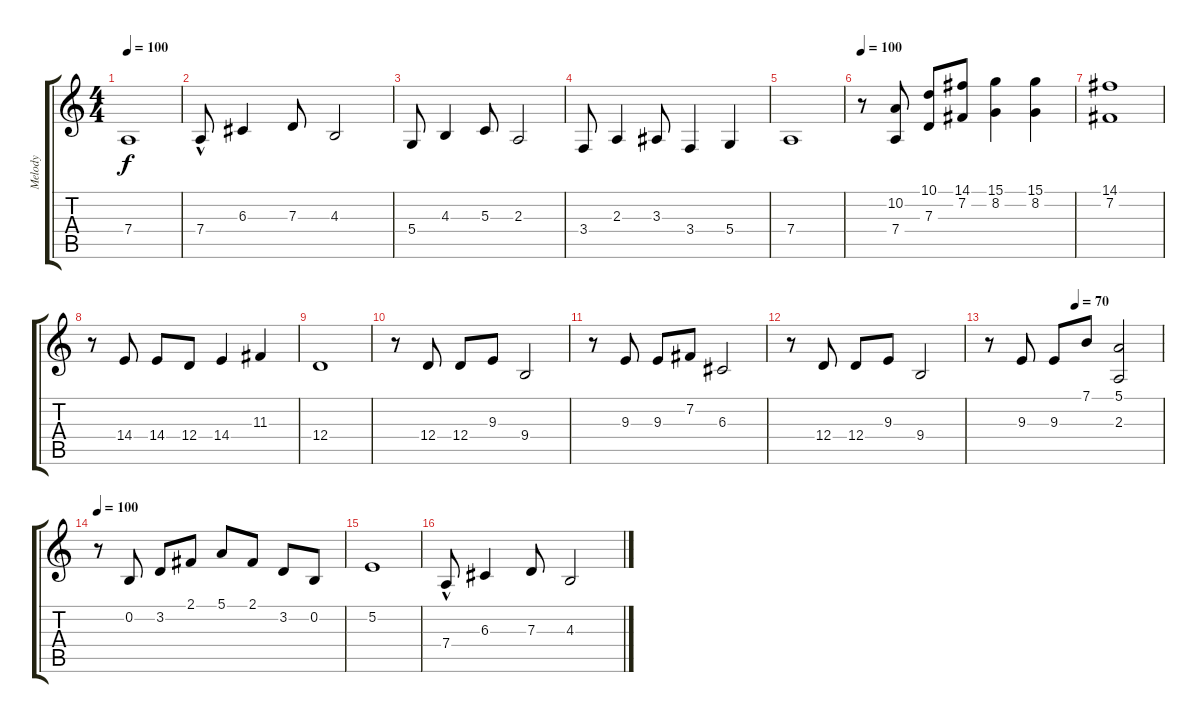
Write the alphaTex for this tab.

\track ("Melody" "Melody") {instrument clarinet}
\staff {score tabs}
\tuning (E4 B3 G3 D3 A2 E2) {hide}
\ts (4 4)
\tempo 100
\clef g2
\ks c
7.4.1{dy f} |
7.4{hac}.8 6.3.4 7.3.8 4.3.2 |
5.4.8 4.3.4 5.3.8 2.3.2 |
3.4.8 2.3.4 3.3.8 3.4.4 5.4.4 |
7.4.1 |
\tempo 100
r.8 (10.2 7.4).8 (10.1 7.3).8 (14.1 7.2).8 (15.1 8.2).4 (15.1 8.2).4 |
(14.1 7.2).1 |
r.8 14.4.8 14.4.8 12.4.8 14.4.4 11.3.4 |
12.4.1 |
r.8 12.4.8 12.4.8 9.3.8 9.4.2 |
r.8 9.3.8 9.3.8 7.2.8 6.3.2 |
r.8 12.4.8 12.4.8 9.3.8 9.4.2 |
\tempo (70 0.5)
r.8 9.3.8 9.3.8 7.1.8 (5.1 2.3).2 |
\tempo 100
r.8 0.2.8 3.2.8 2.1.8 5.1.8 2.1.8 3.2.8 0.2.8 |
5.2.1 |
7.4{hac}.8 6.3.4 7.3.8 4.3.2
